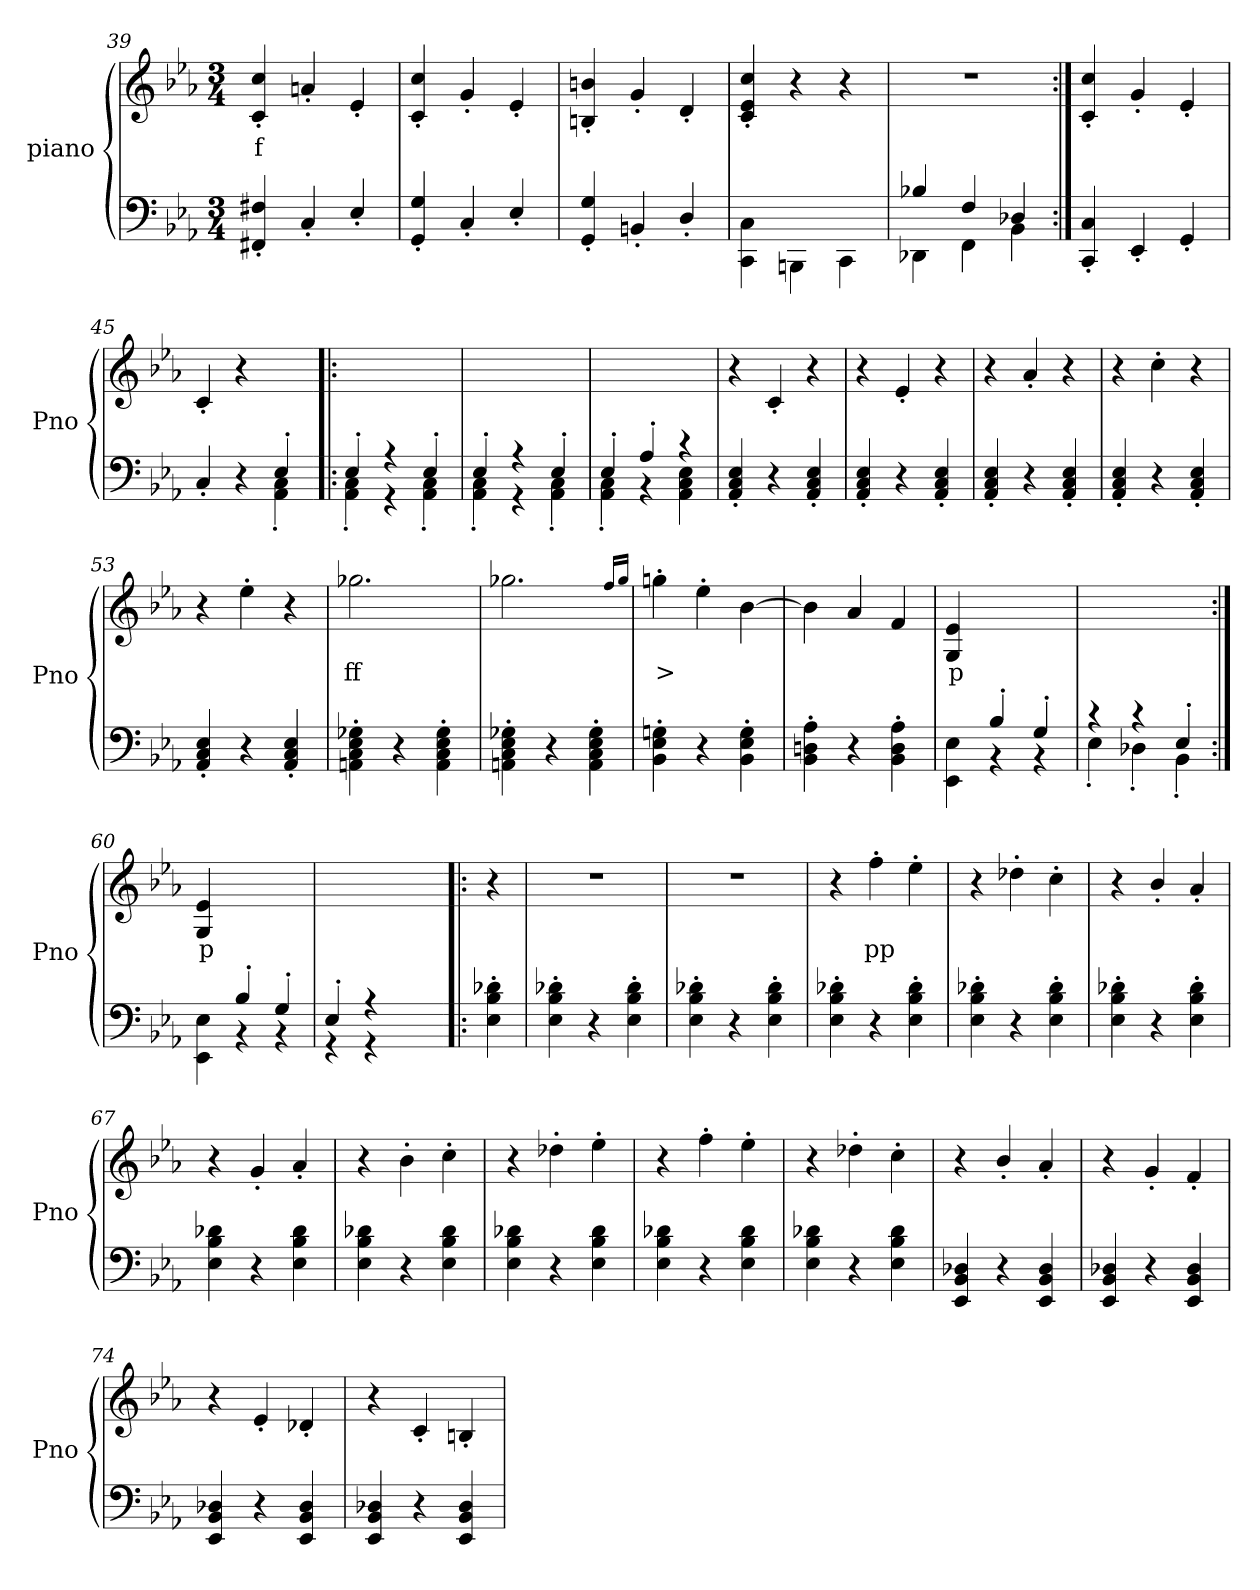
**kern	**kern	**text
*part2	*part1	*part1
*staff2	*staff1	*staff1
*I"piano	*I"piano	*
*I'Pno	*I'Pno	*
*clefF4	*clefG2	*
*k[b-e-a-]	*k[b-e-a-]	*
*c:	*c:	*
*M3/4	*M3/4	*
=39	=39	=39
4FF#X/' 4F#X/'	4c/' 4cc/'	f
4C'/	4an'/	.
4E-'/	4e-'/	.
!!LO:LB:g=z
=40	=40	=40
4GG/' 4G/'	4c/' 4cc/'	.
4C'/	4g'/	.
4E-'/	4e-'/	.
=41	=41	=41
4GG/' 4G/'	4Bn/' 4bn/'	.
4BBn'/	4g'/	.
4D'/	4d'/	.
=42	=42	=42
4CC\ 4C\	4c/' 4e-/' 4cc/'	.
4BBBn\	4r	.
4CC\	4r	.
=43	=43	=43
*^	*	*
4B-X/	4DD-X\	2.r	.
4F/	4FF\	.	.
4D-X/	4BB-\	.	.
*v	*v	*	*
=44:|!	=44:|!	=44:|!
4CC/' 4C/'	4c/' 4cc/'	.
4EE-'/	4g'/	.
4GG'/	4e-'/	.
=45	=45	=45
*^	*	*
4C'/	2ryy	4c'/	.
4r	.	4r	.
4E-'/	4AA-\' 4C\'	4ryy	.
=46!|:	=46!|:	=46!|:	=46!|:
4E-'/	4AA-\' 4C\'	2.ryy	.
4r	4r	.	.
4E-'/	4AA-\' 4C\'	.	.
=47	=47	=47	=47
4E-'/	4AA-\' 4C\'	2.ryy	.
4r	4r	.	.
4E-'/	4AA-\' 4C\'	.	.
=48	=48	=48	=48
4E-'/	4AA-\' 4C\'	2.ryy	.
4A-'/	4r	.	.
4r	4AA-\ 4C\ 4E-\	.	.
*v	*v	*	*
=49	=49	=49
4AA-/' 4C/' 4E-/'	4r	.
4r	4c'/	.
4AA-/' 4C/' 4E-/'	4r	.
!!LO:PB:g=z
=50	=50	=50
4AA-/' 4C/' 4E-/'	4r	.
4r	4e-'/	.
4AA-/' 4C/' 4E-/'	4r	.
=51	=51	=51
4AA-/' 4C/' 4E-/'	4r	.
4r	4a-'/	.
4AA-/' 4C/' 4E-/'	4r	.
=52	=52	=52
4AA-/' 4C/' 4E-/'	4r	.
4r	4cc'\	.
4AA-/' 4C/' 4E-/'	4r	.
=53	=53	=53
4AA-/' 4C/' 4E-/'	4r	.
4r	4ee-'\	.
4AA-/' 4C/' 4E-/'	4r	.
=54	=54	=54
4AAn\' 4C\' 4E-\' 4G-X\'	2.gg-X\	ff
4r	.	.
4AA\' 4C\' 4E-\' 4G-\'	.	.
=55	=55	=55
4AAn\' 4C\' 4E-\' 4G-X\'	2.gg-X\	.
4r	.	.
4AA\' 4C\' 4E-\' 4G-\'	.	.
.	16qff/LL	.
.	16qgg-/JJ	.
=56	=56	=56
4BB-\' 4E-\' 4Gn\'	4ggn'\	>
4r	4ee-'\	.
4BB-\' 4E-\' 4G\'	[4b-\	.
=57	=57	=57
4BB-\' 4Dn\' 4A-\'	4b-\]	.
4r	4a-/	.
4BB-\' 4D\' 4A-\'	4f/	.
=58	=58	=58
*^	*	*
4ryy	4EE-\ 4E-\	4G/ 4e-/	p
4B-'/	4r	2ryy	.
4G'/	4r	.	.
=59	=59	=59	=59
4r	4E-'\	2.ryy	.
4r	4D-X'\	.	.
4E-'/	4BB-'\	.	.
=60:|!	=60:|!	=60:|!	=60:|!
4ryy	4EE-\ 4E-\	4G/ 4e-/	p
4B-'/	4r	2ryy	.
4G'/	4r	.	.
!!LO:LB:g=z
=61	=61	=61	=61
4E-'/	4r	2.ryy	.
4r	4r	.	.
4ryy	4ryy	.	.
*v	*v	*	*
=61X1!|:	=61X1!|:	=61X1!|:
4E-\' 4B-\' 4d-X\'	4r	.
=62	=62	=62
4E-\' 4B-\' 4d-X\'	2.r	.
4r	.	.
4E-\' 4B-\' 4d-\'	.	.
=63	=63	=63
4E-\' 4B-\' 4d-X\'	2.r	.
4r	.	.
4E-\' 4B-\' 4d-\'	.	.
=64	=64	=64
4E-\' 4B-\' 4d-X\'	4r	.
4r	4ff'\	pp
4E-\' 4B-\' 4d-\'	4ee-'\	.
=65	=65	=65
4E-\' 4B-\' 4d-X\'	4r	.
4r	4dd-X'\	.
4E-\' 4B-\' 4d-\'	4cc'\	.
=66	=66	=66
4E-\' 4B-\' 4d-X\'	4r	.
4r	4b-'/	.
4E-\' 4B-\' 4d-\'	4a-'/	.
=67	=67	=67
4E-\ 4B-\ 4d-X\	4r	.
4r	4g'/	.
4E-\ 4B-\ 4d-\	4a-'/	.
=68	=68	=68
4E-\ 4B-\ 4d-X\	4r	.
4r	4b-'\	.
4E-\ 4B-\ 4d-\	4cc'\	.
=69	=69	=69
4E-\ 4B-\ 4d-X\	4r	.
4r	4dd-X'\	.
4E-\ 4B-\ 4d-\	4ee-'\	.
=70	=70	=70
4E-\ 4B-\ 4d-X\	4r	.
4r	4ff'\	.
4E-\ 4B-\ 4d-\	4ee-'\	.
!!LO:LB:g=z
=71	=71	=71
4E-\ 4B-\ 4d-X\	4r	.
4r	4dd-X'\	.
4E-\ 4B-\ 4d-\	4cc'\	.
=72	=72	=72
4EE-/ 4BB-/ 4D-X/	4r	.
4r	4b-'/	.
4EE-/ 4BB-/ 4D-/	4a-'/	.
=73	=73	=73
4EE-/ 4BB-/ 4D-X/	4r	.
4r	4g'/	.
4EE-/ 4BB-/ 4D-/	4f'/	.
=74	=74	=74
4EE-/ 4BB-/ 4D-X/	4r	.
4r	4e-'/	.
4EE-/ 4BB-/ 4D-/	4d-X'/	.
=75	=75	=75
4EE-/ 4BB-/ 4D-X/	4r	.
4r	4c'/	.
4EE-/ 4BB-/ 4D-/	4Bn'/	.
=	=	=
*-	*-	*-
